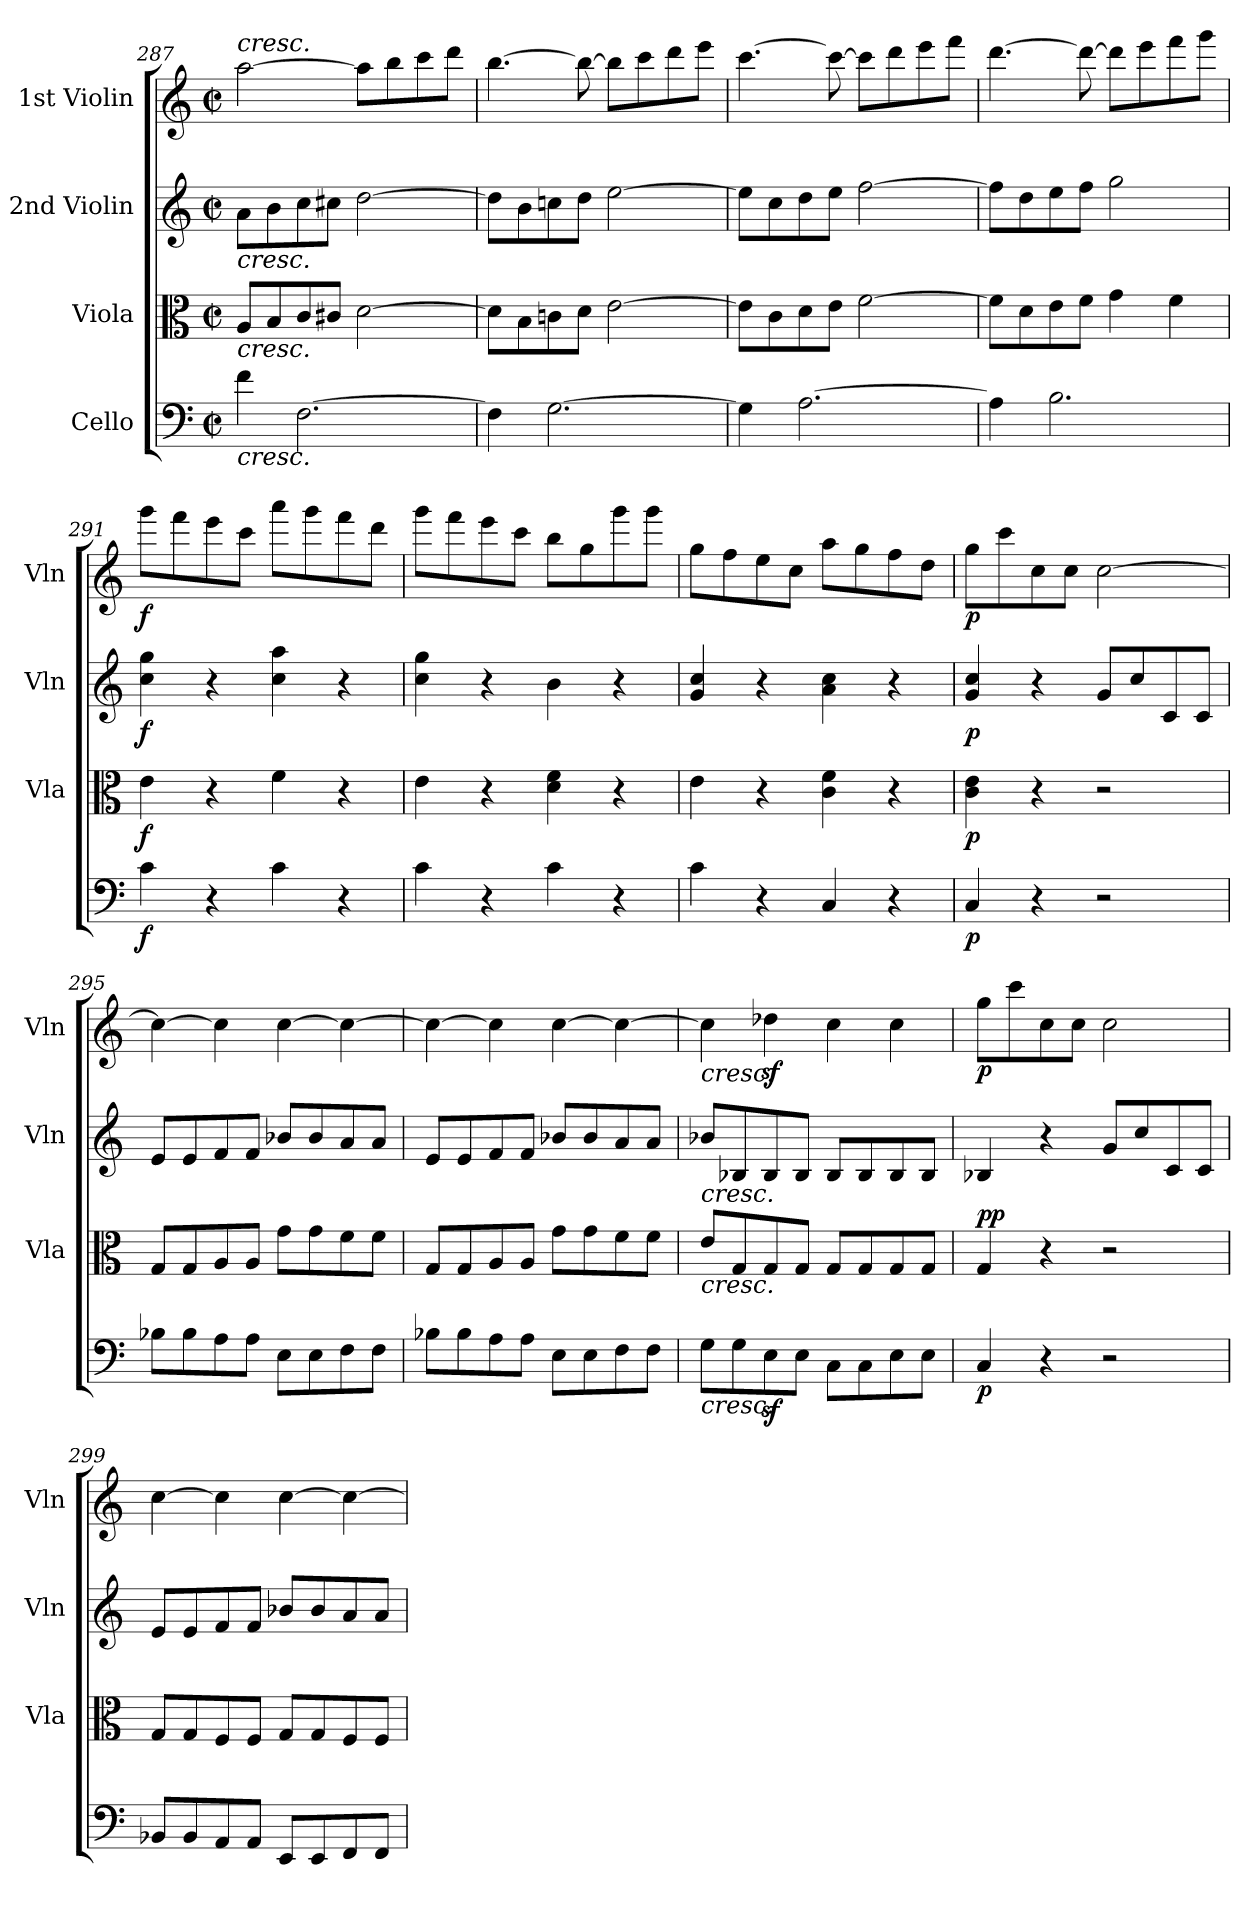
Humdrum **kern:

**kern	**dynam	**kern	**dynam	**kern	**dynam	**kern	**dynam
*part4	*part4	*part3	*part3	*part2	*part2	*part1	*part1
*staff4	*staff4	*staff3	*staff3	*staff2	*staff2	*staff1	*staff1
*I"Cello	*	*I"Viola	*	*I"2nd Violin	*	*I"1st Violin	*
*	*	*I'Vla	*	*I'Vln	*	*I'Vln	*
*clefF4	*	*clefC3	*	*clefG2	*	*clefG2	*
*k[]	*	*k[]	*	*k[]	*	*k[]	*
*M2/2	*	*M2/2	*	*M2/2	*	*M2/2	*
*met(c|)	*	*met(c|)	*	*met(c|)	*	*met(c|)	*
=287	=287	=287	=287	=287	=287	=287	=287
!	!	!	!	!	!	!LO:TX:a:i:t=cresc.	!
!	!	!	!	!LO:TX:b:i:t=cresc.	!	!	!
!	!	!LO:TX:b:i:t=cresc.	!	!	!	!	!
!LO:TX:b:i:t=cresc.	!	!	!	!	!	!	!
4f	.	8AL	.	8aL	.	[2aa	.
.	.	8B	.	8b	.	.	.
[2.F	.	8c	.	8cc	.	.	.
.	.	8c#XJ	.	8cc#XJ	.	.	.
.	.	[2d	.	[2dd	.	8aaL]	.
.	.	.	.	.	.	8bb	.
.	.	.	.	.	.	8ccc	.
.	.	.	.	.	.	8dddJ	.
=288	=288	=288	=288	=288	=288	=288	=288
4F]	.	8dL]	.	8ddL]	.	[4.bb	.
.	.	8B	.	8b	.	.	.
[2.G	.	8cn	.	8ccn	.	.	.
.	.	8dJ	.	8ddJ	.	8bb_	.
.	.	[2e	.	[2ee	.	8bbL]	.
.	.	.	.	.	.	8ccc	.
.	.	.	.	.	.	8ddd	.
.	.	.	.	.	.	8eeeJ	.
=289	=289	=289	=289	=289	=289	=289	=289
4G]	.	8eL]	.	8eeL]	.	[4.ccc	.
.	.	8c	.	8cc	.	.	.
[2.A	.	8d	.	8dd	.	.	.
.	.	8eJ	.	8eeJ	.	8ccc_	.
.	.	[2f	.	[2ff	.	8cccL]	.
.	.	.	.	.	.	8ddd	.
.	.	.	.	.	.	8eee	.
.	.	.	.	.	.	8fffJ	.
=290	=290	=290	=290	=290	=290	=290	=290
4A]	.	8fL]	.	8ffL]	.	[4.ddd	.
.	.	8d	.	8dd	.	.	.
2.B	.	8e	.	8ee	.	.	.
.	.	8fJ	.	8ffJ	.	8ddd_	.
.	.	4g	.	2gg	.	8dddL]	.
.	.	.	.	.	.	8eee	.
.	.	4f	.	.	.	8fff	.
.	.	.	.	.	.	8gggJ	.
=291	=291	=291	=291	=291	=291	=291	=291
4c	f	4e	f	4cc 4gg	f	8gggL	f
.	.	.	.	.	.	8fff	.
4r	.	4r	.	4r	.	8eee	.
.	.	.	.	.	.	8cccJ	.
4c	.	4f	.	4cc 4aa	.	8aaaL	.
.	.	.	.	.	.	8ggg	.
4r	.	4r	.	4r	.	8fff	.
.	.	.	.	.	.	8dddJ	.
=292	=292	=292	=292	=292	=292	=292	=292
4c	.	4e	.	4cc 4gg	.	8gggL	.
.	.	.	.	.	.	8fff	.
4r	.	4r	.	4r	.	8eee	.
.	.	.	.	.	.	8cccJ	.
4c	.	4d 4f	.	4b	.	8bbL	.
.	.	.	.	.	.	8gg	.
4r	.	4r	.	4r	.	8ggg	.
.	.	.	.	.	.	8gggJ	.
=293	=293	=293	=293	=293	=293	=293	=293
4c	.	4e	.	4g 4cc	.	8ggL	.
.	.	.	.	.	.	8ff	.
4r	.	4r	.	4r	.	8ee	.
.	.	.	.	.	.	8ccJ	.
4C	.	4c 4f	.	4a 4cc	.	8aaL	.
.	.	.	.	.	.	8gg	.
4r	.	4r	.	4r	.	8ff	.
.	.	.	.	.	.	8ddJ	.
=294	=294	=294	=294	=294	=294	=294	=294
4C	p	4c 4e	p	4g 4cc	p	8ggL	p
.	.	.	.	.	.	8ccc	.
4r	.	4r	.	4r	.	8cc	.
.	.	.	.	.	.	8ccJ	.
2r	.	2r	.	8gL	.	[2cc	.
.	.	.	.	8cc	.	.	.
.	.	.	.	8c	.	.	.
.	.	.	.	8cJ	.	.	.
=295	=295	=295	=295	=295	=295	=295	=295
8B-XL	.	8GL	.	8eL	.	4cc_	.
8B-	.	8G	.	8e	.	.	.
8A	.	8A	.	8f	.	4cc]	.
8AJ	.	8AJ	.	8fJ	.	.	.
8EL	.	8gL	.	8b-XL	.	[4cc	.
8E	.	8g	.	8b-	.	.	.
8F	.	8f	.	8a	.	4cc_	.
8FJ	.	8fJ	.	8aJ	.	.	.
=296	=296	=296	=296	=296	=296	=296	=296
8B-XL	.	8GL	.	8eL	.	4cc_	.
8B-	.	8G	.	8e	.	.	.
8A	.	8A	.	8f	.	4cc]	.
8AJ	.	8AJ	.	8fJ	.	.	.
8EL	.	8gL	.	8b-XL	.	[4cc	.
8E	.	8g	.	8b-	.	.	.
8F	.	8f	.	8a	.	4cc_	.
8FJ	.	8fJ	.	8aJ	.	.	.
=297	=297	=297	=297	=297	=297	=297	=297
!	!	!	!	!	!	!LO:TX:b:i:t=cresc.	!
!	!	!	!	!LO:TX:b:i:t=cresc.	!	!	!
!	!	!LO:TX:b:i:t=cresc.	!	!	!	!	!
!LO:TX:b:i:t=cresc.	!	!	!	!	!	!	!
8GL	.	8eL	.	8b-XL	.	4cc]	.
8G	.	8G	.	8B-X	.	.	.
8Ez	.	8G	.	8B-	.	4dd-Xz	.
8EJ	.	8GJ	.	8B-J	.	.	.
8CL	.	8GL	.	8B-L	.	4cc	.
8C	.	8G	.	8B-	.	.	.
8E	.	8G	.	8B-	.	4cc	.
8EJ	.	8GJ	.	8B-J	.	.	.
=298	=298	=298	=298	=298	=298	=298	=298
!	!	!	!LO:DY:a	!	!	!	!
4C	p	4G	pp	4B-X	.	8ggL	p
.	.	.	.	.	.	8ccc	.
4r	.	4r	.	4r	.	8cc	.
.	.	.	.	.	.	8ccJ	.
2r	.	2r	.	8gL	.	2cc	.
.	.	.	.	8cc	.	.	.
.	.	.	.	8c	.	.	.
.	.	.	.	8cJ	.	.	.
=299	=299	=299	=299	=299	=299	=299	=299
8BB-XL	.	8GL	.	8eL	.	[4cc	.
8BB-	.	8G	.	8e	.	.	.
8AA	.	8F	.	8f	.	4cc]	.
8AAJ	.	8FJ	.	8fJ	.	.	.
8EEL	.	8GL	.	8b-XL	.	[4cc	.
8EE	.	8G	.	8b-	.	.	.
8FF	.	8F	.	8a	.	4cc_	.
8FFJ	.	8FJ	.	8aJ	.	.	.
=	=	=	=	=	=	=	=
*-	*-	*-	*-	*-	*-	*-	*-
